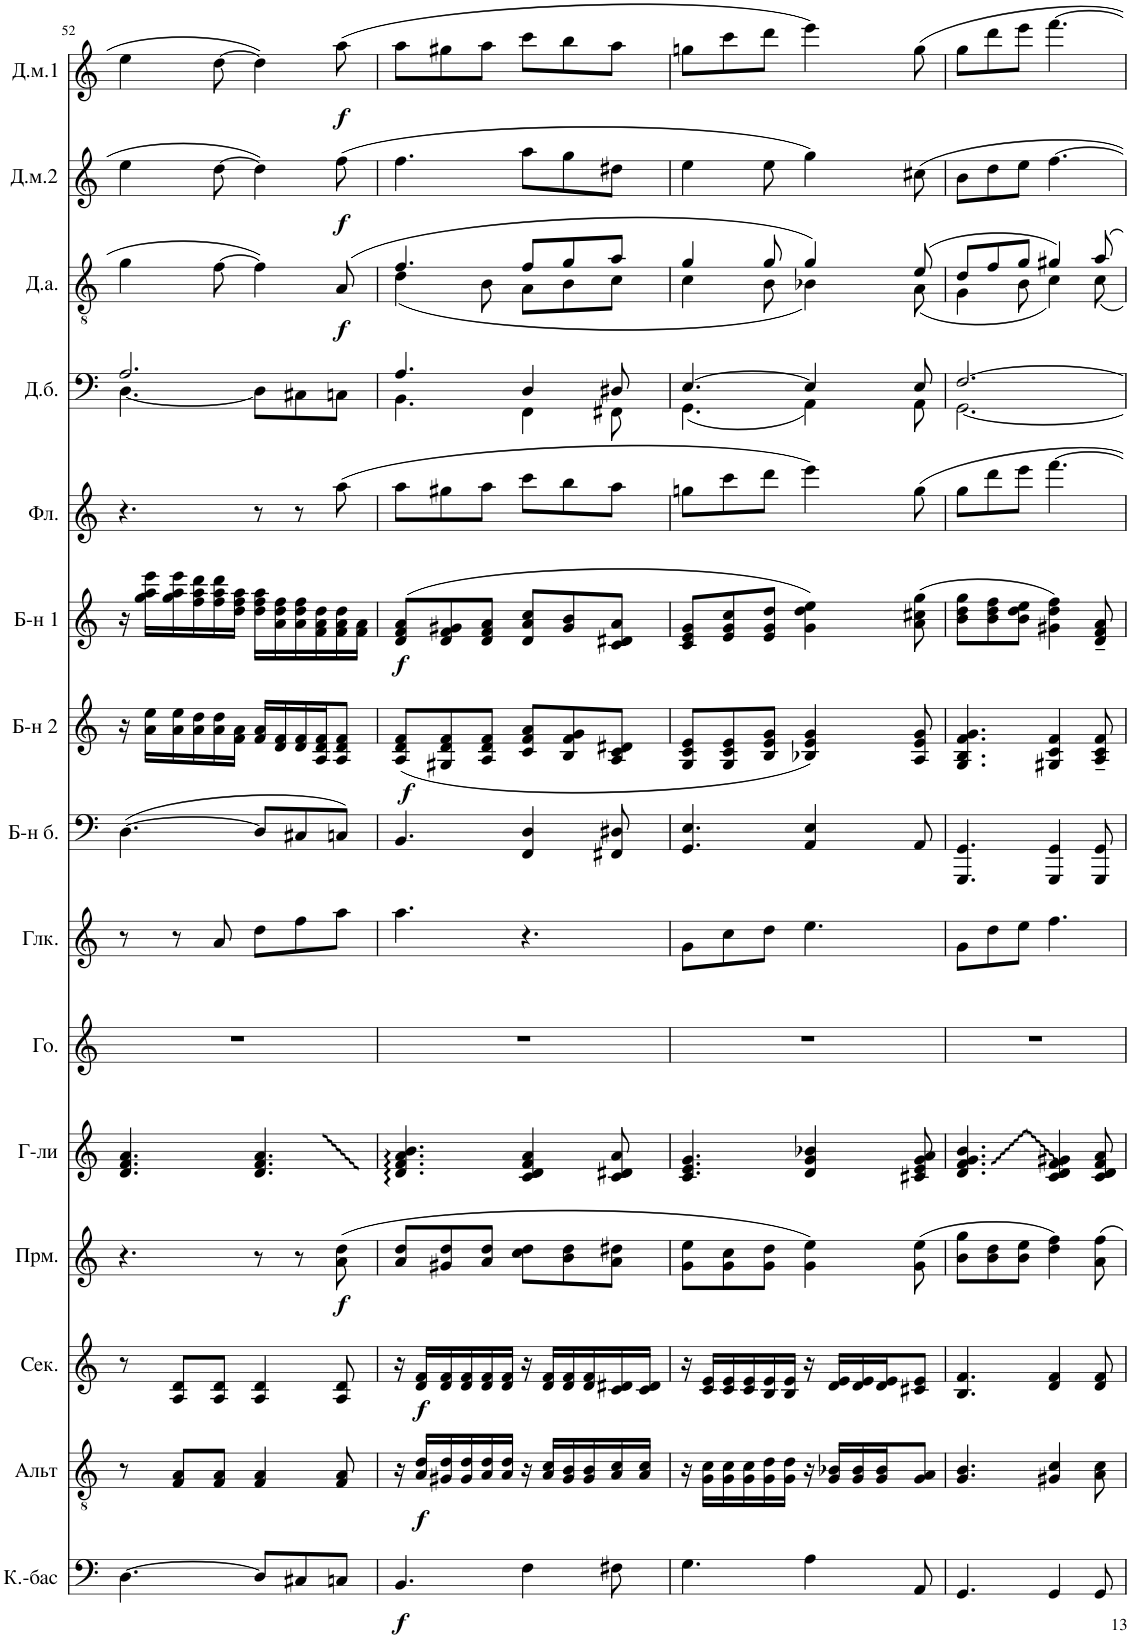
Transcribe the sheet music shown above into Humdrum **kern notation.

**kern	**dynam	**kern	**dynam	**kern	**dynam	**kern	**dynam	**kern	**kern	**kern	**kern	**kern	**dynam	**kern	**dynam	**kern	**kern	**kern	**dynam	**kern	**dynam	**kern	**dynam
*part15	*part15	*part14	*part14	*part13	*part13	*part12	*part12	*part11	*part10	*part9	*part8	*part7	*part7	*part6	*part6	*part5	*part4	*part3	*part3	*part2	*part2	*part1	*part1
*staff15	*staff15	*staff14	*staff14	*staff13	*staff13	*staff12	*staff12	*staff11	*staff10	*staff9	*staff8	*staff7	*staff7	*staff6	*staff6	*staff5	*staff4	*staff3	*staff3	*staff2	*staff2	*staff1	*staff1
*I"Контрабас	*	*I"Альт	*	*I"Секунда	*	*I"Прима	*	*I"Гусли	*I"Голос	*I"Глокеншпиль	*I"Баян-бас	*I"Баян 2	*	*I"Баян 1	*	*I"Флейта	*I"Домра басовая	*I"Домра альтовая	*	*I"Домра малая 2	*	*I"Домра малая 1	*
!!LO:PB:g=z
*clefF4	*	*clefGv2	*	*clefG2	*	*clefG2	*	*clefG2	*clefG2	*clefG2	*clefF4	*clefG2	*	*clefG2	*	*clefG2	*clefF4	*clefGv2	*	*clefG2	*	*clefG2	*
*	*	*	*	*	*	*	*	*	*	*Trd-14c-24	*	*	*	*	*	*	*	*	*	*	*	*	*
*k[]	*	*k[]	*	*k[]	*	*k[]	*	*k[]	*k[]	*k[]	*k[]	*k[]	*	*k[]	*	*k[]	*k[]	*k[]	*	*k[]	*	*k[]	*
*M6/8	*	*M6/8	*	*M6/8	*	*M6/8	*	*M6/8	*M6/8	*M6/8	*M6/8	*M6/8	*	*M6/8	*	*M6/8	*M6/8	*M6/8	*	*M6/8	*	*M6/8	*
=52	=52	=52	=52	=52	=52	=52	=52	=52	=52	=52	=52	=52	=52	=52	=52	=52	=52	=52	=52	=52	=52	=52	=52
*	*	*	*	*	*	*	*	*	*	*	*	*	*	*	*	*	*^	*	*	*	*	*	*
[4.D\	.	8r	.	8r	.	4.r	.	4.d/ 4.f/ 4.a/	2.r	8r	([4.D\	16r	.	16r	.	4.r	2.A/	[4.D\	4g\	.	4ee\	.	4ee\	.
.	.	.	.	.	.	.	.	.	.	.	.	16a\ 16ee\LL	.	16gg\ 16aa\ 16eee\LL	.	.	.	.	.	.	.	.	.	.
.	.	8F/ 8A/L	.	8A/ 8d/L	.	.	.	.	.	8r	.	16a\ 16ee\	.	16gg\ 16aa\ 16eee\	.	.	.	.	.	.	.	.	.	.
.	.	.	.	.	.	.	.	.	.	.	.	16a\ 16dd\	.	16ff\ 16aa\ 16ddd\	.	.	.	.	.	.	.	.	.	.
.	.	8F/ 8A/J	.	8A/ 8d/J	.	.	.	.	.	8a/	.	16a\ 16dd\	.	16ff\ 16aa\ 16ddd\	.	.	.	.	[8f\	.	[8dd\	.	[8dd\	.
.	.	.	.	.	.	.	.	.	.	.	.	16f\ 16a\JJ	.	16dd\ 16ff\ 16aa\JJ	.	.	.	.	.	.	.	.	.	.
8D/L]	.	4F/ 4A/	.	4A/ 4d/	.	8r	.	4.d/ 4.f/ 4.a/	.	8dd\L	8D/L]	16f/ 16a/LL	.	16dd\ 16ff\ 16aa\LL	.	8r	.	8D\L]	4f\]	.	4dd\]	.	4dd\]	.
.	.	.	.	.	.	.	.	.	.	.	.	16d/ 16f/	.	16a\ 16dd\ 16ff\	.	.	.	.	.	.	.	.	.	.
8C#X/	.	.	.	.	.	8r	.	.	.	8ff\	8C#X/	16d/ 16f/	.	16a\ 16dd\ 16ff\	.	8r	.	8C#X\	.	.	.	.	.	.
.	.	.	.	.	.	.	.	.	.	.	.	16A/ 16d/ 16f/J	.	16f\ 16a\ 16dd\	.	.	.	.	.	.	.	.	.	.
!	!	!	!	!	!	!	!LO:DY:b	!	!	!	!	!	!	!	!	!	!	!	!	!LO:DY:b	!	!LO:DY:b	!	!LO:DY:b
8Cn/J	.	8F/ 8A/	.	8A/ 8d/	.	(8a\ 8dd\	f	.	.	8aa\J	8Cn/J)	8A/ 8d/ 8f/J	.	16f\ 16a\ 16dd\	.	(8aa\	.	8Cn\J	(8A/	f	(8ff\	f	(8aa\	f
.	.	.	.	.	.	.	.	.	.	.	.	.	.	16f\ 16a\JJ	.	.	.	.	.	.	.	.	.	.
=53	=53	=53	=53	=53	=53	=53	=53	=53	=53	=53	=53	=53	=53	=53	=53	=53	=53	=53	=53	=53	=53	=53	=53	=53
*	*	*	*	*	*	*	*	*	*	*	*	*	*	*	*	*	*	*	*^	*	*	*	*	*
!	!LO:DY:b	!	!	!	!	!	!	!	!	!	!	!	!LO:DY:b	!	!LO:DY:b	!	!	!	!	!	!	!	!	!	!
4.BB/	f	16r	.	16r	.	8a/ 8dd/L	.	4.d/ 4.f/ 4.a/ 4.b/	2.r	4.aa\	4.BB/	(8A/ 8d/ 8f/L	f	(8d/ 8f/ 8a/L	f	8aa\L	4.A/	4.BB\	4.f/	(4d\	.	4.ff\	.	8aa\L	.
!	!	!	!LO:DY:b	!	!LO:DY:b	!	!	!	!	!	!	!	!	!	!	!	!	!	!	!	!	!	!	!	!
.	.	16A/ 16d/LL	f	16d/ 16f/LL	f	.	.	.	.	.	.	.	.	.	.	.	.	.	.	.	.	.	.	.	.
.	.	16G#X/ 16d/	.	16d/ 16f/	.	8g#X/ 8dd/	.	.	.	.	.	8G#X/ 8d/ 8f/	.	8d/ 8f/ 8g#X/	.	8gg#X\	.	.	.	.	.	.	.	8gg#X\	.
.	.	16G#/ 16d/	.	16d/ 16f/	.	.	.	.	.	.	.	.	.	.	.	.	.	.	.	.	.	.	.	.	.
.	.	16A/ 16d/	.	16d/ 16f/	.	8a/ 8dd/J	.	.	.	.	.	8A/ 8d/ 8f/J	.	8d/ 8f/ 8a/J	.	8aa\J	.	.	.	8B\	.	.	.	8aa\J	.
.	.	16A/ 16d/JJ	.	16d/ 16f/JJ	.	.	.	.	.	.	.	.	.	.	.	.	.	.	.	.	.	.	.	.	.
4F\	.	16r	.	16r	.	8cc\ 8dd\L	.	4c/ 4d/ 4f/ 4a/	.	4.r	4FF/ 4D/	8c/ 8f/ 8a/L	.	8d/ 8a/ 8cc/L	.	8ccc\L	4D/	4FF\	8f/L	8A\L	.	8aa\L	.	8ccc\L	.
.	.	16A/ 16c/LL	.	16d/ 16f/LL	.	.	.	.	.	.	.	.	.	.	.	.	.	.	.	.	.	.	.	.	.
.	.	16G#/ 16B/	.	16d/ 16f/	.	8b\ 8dd\	.	.	.	.	.	8B/ 8f/ 8g/	.	8g#/ 8b/	.	8bb\	.	.	8g/	8B\	.	8gg\	.	8bb\	.
.	.	16G#/ 16B/	.	16d/ 16f/	.	.	.	.	.	.	.	.	.	.	.	.	.	.	.	.	.	.	.	.	.
8F#X\	.	16A/ 16c/	.	16c/ 16d#X/	.	8a\ 8dd#X\J	.	8c/ 8d#X/ 8a/	.	.	8FF#X/ 8D#X/	8A/ 8c/ 8d#X/J	.	8c/ 8d#X/ 8a/J	.	8aa\J	8D#X/	8FF#X\	8a/J	8c\J	.	8dd#X\J	.	8aa\J	.
.	.	16A/ 16c/JJ	.	16c/ 16d#/JJ	.	.	.	.	.	.	.	.	.	.	.	.	.	.	.	.	.	.	.	.	.
=54	=54	=54	=54	=54	=54	=54	=54	=54	=54	=54	=54	=54	=54	=54	=54	=54	=54	=54	=54	=54	=54	=54	=54	=54	=54
4.G\	.	16r	.	16r	.	8g\ 8ee\L	.	4.c/ 4.e/ 4.g/	2.r	8g\L	4.GG/ 4.E/	8G/ 8c/ 8e/L	.	8c/ 8e/ 8g/L	.	8ggn\L	[4.E/	(4.GG\	4g/	4c\	.	4ee\	.	8ggn\L	.
.	.	16G\ 16c\LL	.	16c/ 16e/LL	.	.	.	.	.	.	.	.	.	.	.	.	.	.	.	.	.	.	.	.	.
.	.	16G\ 16c\	.	16c/ 16e/	.	8g\ 8cc\	.	.	.	8cc\	.	8G/ 8c/ 8e/	.	8e/ 8g/ 8cc/	.	8ccc\	.	.	.	.	.	.	.	8ccc\	.
.	.	16G\ 16c\	.	16c/ 16e/	.	.	.	.	.	.	.	.	.	.	.	.	.	.	.	.	.	.	.	.	.
.	.	16G\ 16d\	.	16B/ 16e/	.	8g\ 8dd\J	.	.	.	8dd\J	.	8B/ 8e/ 8g/J	.	8e/ 8g/ 8dd/J	.	8ddd\J	.	.	8g/	8B\	.	8ee\	.	8ddd\J	.
.	.	16G\ 16d\JJ	.	16B/ 16e/JJ	.	.	.	.	.	.	.	.	.	.	.	.	.	.	.	.	.	.	.	.	.
4A\	.	16r	.	16r	.	4g\ 4ee\)	.	4d/ 4g/ 4b-X/	.	4.ee\	4AA/ 4E/	4B-X/ 4e/ 4g/)	.	4g\ 4dd\ 4ee\)	.	4eee\)	4E/]	4AA\)	4g/)	4B-X\)	.	4gg\)	.	4eee\)	.
.	.	16G/ 16B-X/LL	.	16d/ 16e/LL	.	.	.	.	.	.	.	.	.	.	.	.	.	.	.	.	.	.	.	.	.
.	.	16G/ 16B-/	.	16d/ 16e/	.	.	.	.	.	.	.	.	.	.	.	.	.	.	.	.	.	.	.	.	.
.	.	16G/ 16B-/J	.	16d/ 16e/J	.	.	.	.	.	.	.	.	.	.	.	.	.	.	.	.	.	.	.	.	.
8AA/	.	8G/ 8A/J	.	8c#X/ 8e/J	.	(8g\ 8ee\	.	8c#X/ 8e/ 8g/ 8a/	.	.	8AA/	8A/ 8e/ 8g/	.	(8a\ 8cc#X\ 8gg\	.	8gg\	8E/	8AA\	(8e/	(8A\	.	8cc#X\	.	8gg\	.
=55	=55	=55	=55	=55	=55	=55	=55	=55	=55	=55	=55	=55	=55	=55	=55	=55	=55	=55	=55	=55	=55	=55	=55	=55	=55
4.GG/	.	4.G/ 4.B/	.	4.B/ 4.f/	.	8b\ 8gg\L	.	4.d/ 4.f/ 4.g/ 4.b/	2.r	8g\L	4.GGG/ 4.GG/	4.G/ 4.B/ 4.f/ 4.g/	.	8b\ 8dd\ 8gg\L	.	8gg\L	[2.F/	[2.GG\	8d/L	4G\	.	8b\L	.	8gg\L	.
.	.	.	.	.	.	8b\ 8dd\	.	.	.	8dd\	.	.	.	8b\ 8dd\ 8ff\	.	8ddd\	.	.	8f/	.	.	8dd\	.	8ddd\	.
.	.	.	.	.	.	8b\ 8ee\J	.	.	.	8ee\J	.	.	.	8b\ 8dd\ 8ee\J	.	8eee\J	.	.	8g/J	8B\	.	8ee\J	.	8eee\J	.
4GG/	.	4G#X/ 4c/	.	4d/ 4f/	.	4dd\ 4ff\)	.	4c/ 4d/ 4f/ 4g#X/	.	4.ff\	4GGG/ 4GG/	4G#X/ 4c/ 4f/	.	4g#X\ 4dd\ 4ff\)	.	[4.fff\	.	.	4g#X/)	4c\)	.	[4.ff\	.	[4.fff\	.
8GG/	.	8A\ 8c\	.	8d/ 8f/	.	8a\ 8ff\	.	8c/ 8d/ 8f/ 8a/	.	.	8GGG/ 8GG/	8A/~ 8c/~ 8f/~	.	8d/~ 8f/~ 8a/~	.	.	.	.	8a/	8c\	.	.	.	.	.
*	*	*	*	*	*	*	*	*	*	*	*	*	*	*	*	*	*v	*v	*	*	*	*	*	*	*
*	*	*	*	*	*	*	*	*	*	*	*	*	*	*	*	*	*	*v	*v	*	*	*	*	*
=	=	=	=	=	=	=	=	=	=	=	=	=	=	=	=	=	=	=	=	=	=	=	=
*-	*-	*-	*-	*-	*-	*-	*-	*-	*-	*-	*-	*-	*-	*-	*-	*-	*-	*-	*-	*-	*-	*-	*-
